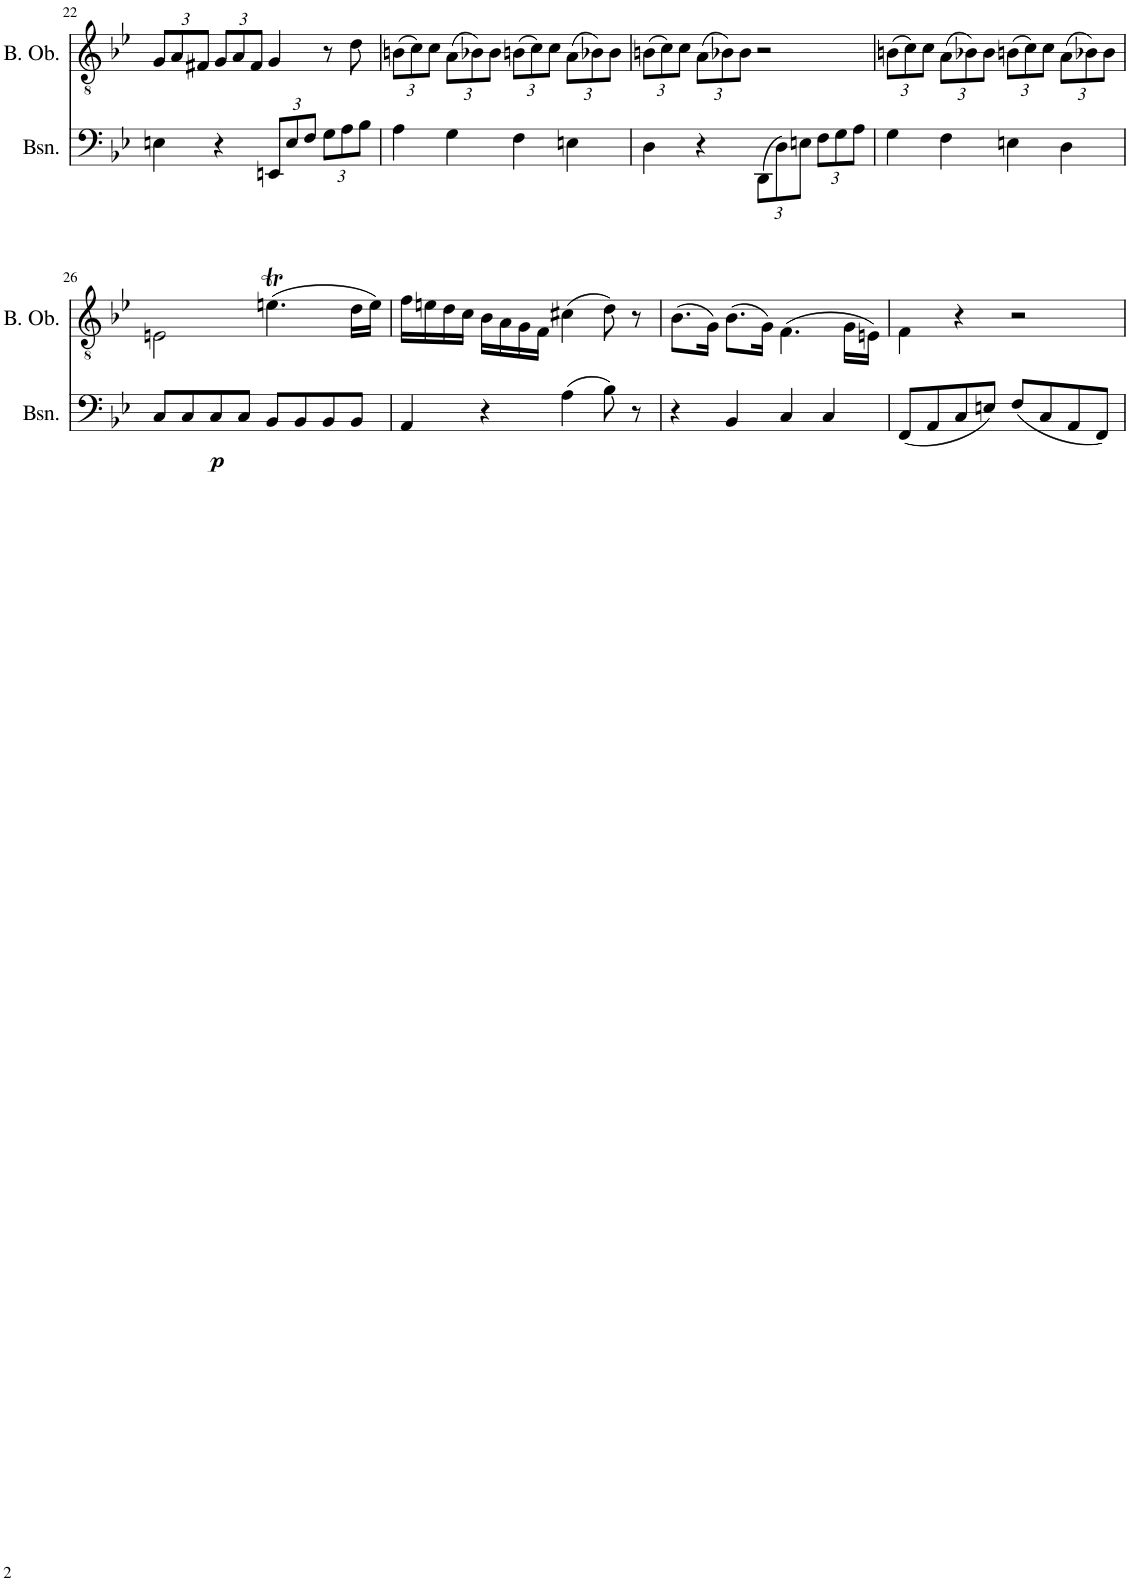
**kern	**dynam	**kern
*part2	*part2	*part1
*staff2	*staff2	*staff1
*I"Bassoon	*	*I"Bass Oboe
*I'Bsn.	*	*I'B. Ob.
!!LO:PB:g=z
*clefF4	*	*clefGv2
*k[b-e-]	*	*k[b-e-]
*M4/4	*	*M4/4
*met(c)	*	*met(c)
*	*	*Xbrackettup
=22	=22	=22
4En\	.	12G/L
.	.	12A/
.	.	12F#X/J
4r	.	12G/L
.	.	12A/
.	.	12F#/J
*Xbrackettup	*	*
12EEn/L	.	4G/
12E/	.	.
12F/J	.	.
12G\L	.	8r
12A\	.	.
.	.	8d\
12B-\J	.	.
=23	=23	=23
4A\	.	(>12Bn\L
.	.	12c\)
.	.	12c\J
4G\	.	(>12A\L
.	.	12B-X\)
.	.	12B-\J
4F\	.	(>12Bn\L
.	.	12c\)
.	.	12c\J
4En\	.	(>12A\L
.	.	12B-X\)
.	.	12B-\J
=24	=24	=24
4D\	.	(>12Bn\L
.	.	12c\)
.	.	12c\J
4r	.	(>12A\L
.	.	12B-X\)
.	.	12B-\J
(>12DD\L	.	2r
12D\)	.	.
12En\J	.	.
12F\L	.	.
12G\	.	.
12A\J	.	.
=25	=25	=25
4G\	.	(>12Bn\L
.	.	12c\)
.	.	12c\J
4F\	.	(>12A\L
.	.	12B-X\)
.	.	12B-\J
4En\	.	(>12Bn\L
.	.	12c\)
.	.	12c\J
4D\	.	(>12A\L
.	.	12B-X\)
.	.	12B-\J
!!LO:LB:g=z
=26	=26	=26
8C/L	.	2En\
8C/	.	.
!	!LO:DY:b	!
8C/	p	.
8C/J	.	.
8BB-/L	.	(>4.ent\
8BB-/	.	.
8BB-/	.	.
8BB-/J	.	16d\LL
.	.	16e\JJ)
=27	=27	=27
4AA/	.	16f\LL
.	.	16en\
.	.	16d\
.	.	16c\JJ
4r	.	16B-\LL
.	.	16A\
.	.	16G\
.	.	16F\JJ
(>4A\	.	(>4c#X\
8B-\)	.	8d\)
8r	.	8r
=28	=28	=28
4r	.	(>8.B-\L
.	.	16G\Jk)
4BB-/	.	(>8.B-\L
.	.	16G\Jk)
4C/	.	(>4.F\
4C/	.	.
.	.	16G\LL
.	.	16En\JJ)
=29	=29	=29
(<8FF/L	.	4F\
8AA/	.	.
8C/	.	4r
8En/J)	.	.
(<8F/L	.	2r
8C/	.	.
8AA/	.	.
8FF/J)	.	.
=	=	=
*-	*-	*-
